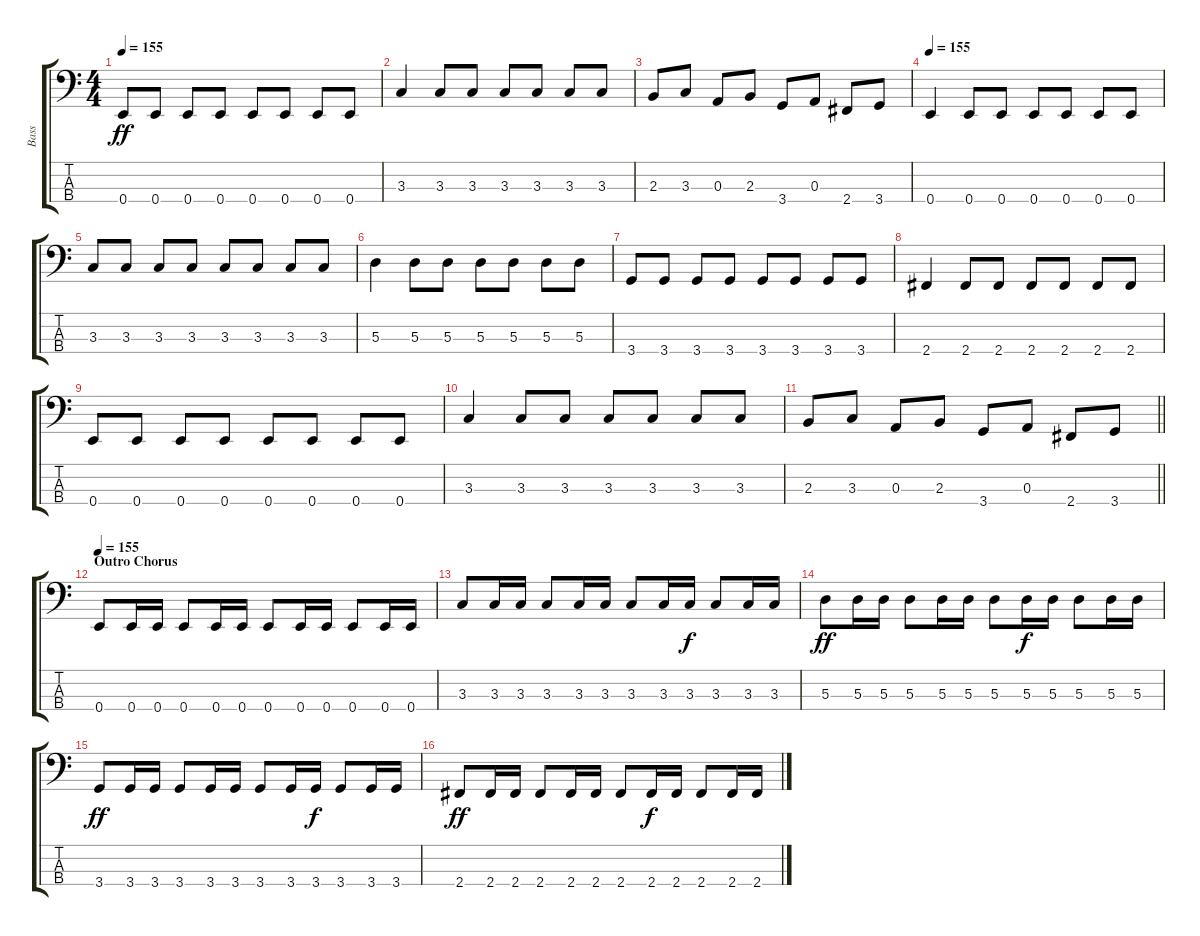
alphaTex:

\track ("Bass" "Bass") {solo instrument electricbassfinger}
\staff {score tabs}
\tuning (G2 D2 A1 E1) {hide}
\ts (4 4)
\tempo 155
\clef f4
\ks c
0.4.8{dy ff} 0.4.8 0.4.8 0.4.8 0.4.8 0.4.8 0.4.8 0.4.8 |
3.3.4 3.3.8 3.3.8 3.3.8 3.3.8 3.3.8 3.3.8 |
2.3.8 3.3.8 0.3.8 2.3.8 3.4.8 0.3.8 2.4.8 3.4.8 |
\tempo 155
0.4.4 0.4.8 0.4.8 0.4.8 0.4.8 0.4.8 0.4.8 |
3.3.8 3.3.8 3.3.8 3.3.8 3.3.8 3.3.8 3.3.8 3.3.8 |
5.3.4 5.3.8 5.3.8 5.3.8 5.3.8 5.3.8 5.3.8 |
3.4.8 3.4.8 3.4.8 3.4.8 3.4.8 3.4.8 3.4.8 3.4.8 |
2.4.4 2.4.8 2.4.8 2.4.8 2.4.8 2.4.8 2.4.8 |
0.4.8 0.4.8 0.4.8 0.4.8 0.4.8 0.4.8 0.4.8 0.4.8 |
3.3.4 3.3.8 3.3.8 3.3.8 3.3.8 3.3.8 3.3.8 |
\barLineRight lightlight
2.3.8 3.3.8 0.3.8 2.3.8 3.4.8 0.3.8 2.4.8 3.4.8 |
\section ("" "Outro Chorus")
\tempo 155
0.4.8 0.4.16 0.4.16 0.4.8 0.4.16 0.4.16 0.4.8 0.4.16 0.4.16 0.4.8 0.4.16 0.4.16 |
3.3.8 3.3.16 3.3.16 3.3.8 3.3.16 3.3.16 3.3.8 3.3.16 3.3.16{dy f} 3.3.8 3.3.16 3.3.16 |
5.3.8{dy ff} 5.3.16 5.3.16 5.3.8 5.3.16 5.3.16 5.3.8 5.3.16{dy f} 5.3.16 5.3.8 5.3.16 5.3.16 |
3.4.8{dy ff} 3.4.16 3.4.16 3.4.8 3.4.16 3.4.16 3.4.8 3.4.16 3.4.16{dy f} 3.4.8 3.4.16 3.4.16 |
2.4.8{dy ff} 2.4.16 2.4.16 2.4.8 2.4.16 2.4.16 2.4.8 2.4.16{dy f} 2.4.16 2.4.8 2.4.16 2.4.16
